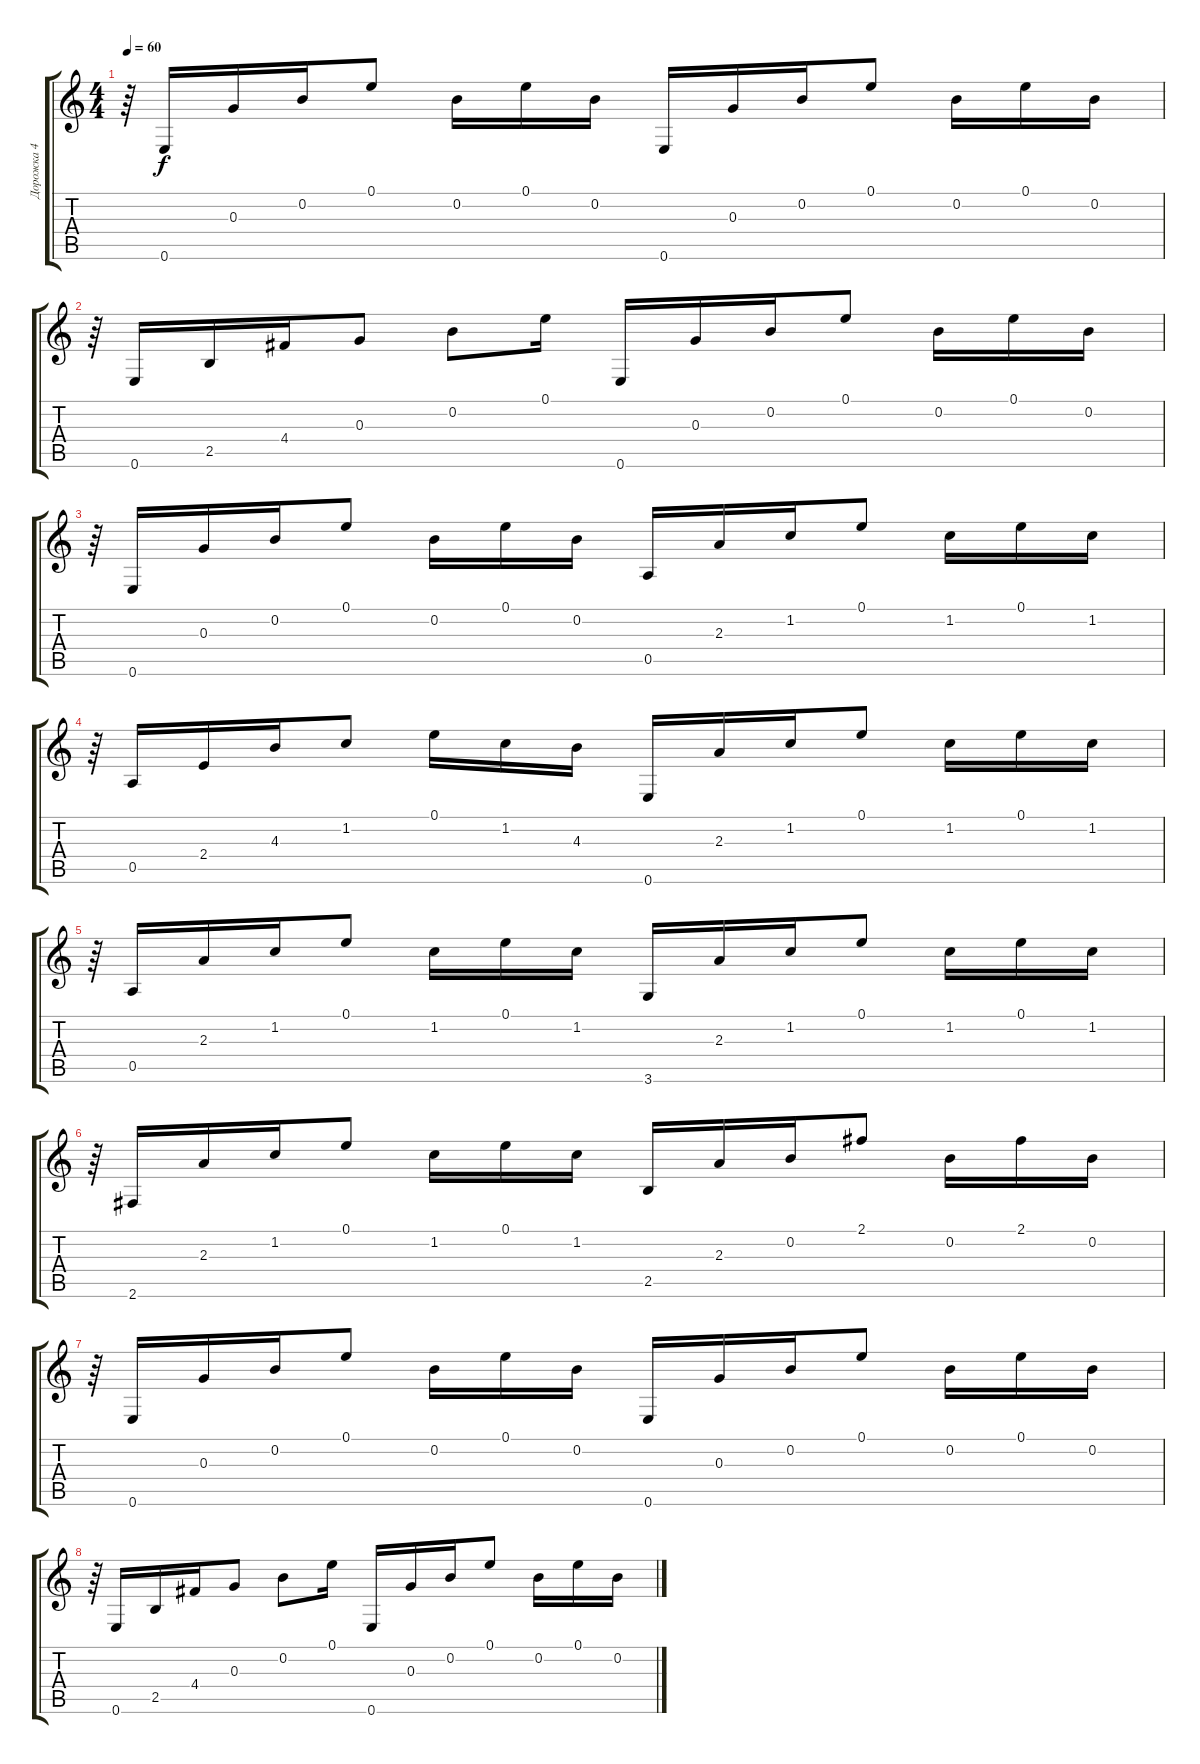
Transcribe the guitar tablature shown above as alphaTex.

\track ("Дорожка 4" "Дорожка 4") {instrument acousticguitarsteel}
\staff {score tabs}
\tuning (E4 B3 G3 D3 A2 E2) {hide}
\ts (4 4)
\tempo 60
\clef g2
\ks c
r.64{dy f instrument acousticguitarsteel} 0.6.16 0.3.16 0.2.16 0.1.8 0.2.16 0.1.16 0.2.16 0.6.16 0.3.16 0.2.16 0.1.8 0.2.16 0.1.16 0.2.16 |
r.64 0.6.16 2.5.16 4.4.16 0.3.8 0.2.8 0.1.16 0.6.16 0.3.16 0.2.16 0.1.8 0.2.16 0.1.16 0.2.16 |
r.64 0.6.16 0.3.16 0.2.16 0.1.8 0.2.16 0.1.16 0.2.16 0.5.16 2.3.16 1.2.16 0.1.8 1.2.16 0.1.16 1.2.16 |
r.64 0.5.16 2.4.16 4.3.16 1.2.8 0.1.16 1.2.16 4.3.16 0.6.16 2.3.16 1.2.16 0.1.8 1.2.16 0.1.16 1.2.16 |
r.64 0.5.16 2.3.16 1.2.16 0.1.8 1.2.16 0.1.16 1.2.16 3.6.16 2.3.16 1.2.16 0.1.8 1.2.16 0.1.16 1.2.16 |
r.64 2.6.16 2.3.16 1.2.16 0.1.8 1.2.16 0.1.16 1.2.16 2.5.16 2.3.16 0.2.16 2.1.8 0.2.16 2.1.16 0.2.16 |
r.64 0.6.16 0.3.16 0.2.16 0.1.8 0.2.16 0.1.16 0.2.16 0.6.16 0.3.16 0.2.16 0.1.8 0.2.16 0.1.16 0.2.16 |
r.64 0.6.16 2.5.16 4.4.16 0.3.8 0.2.8 0.1.16 0.6.16 0.3.16 0.2.16 0.1.8 0.2.16 0.1.16 0.2.16
